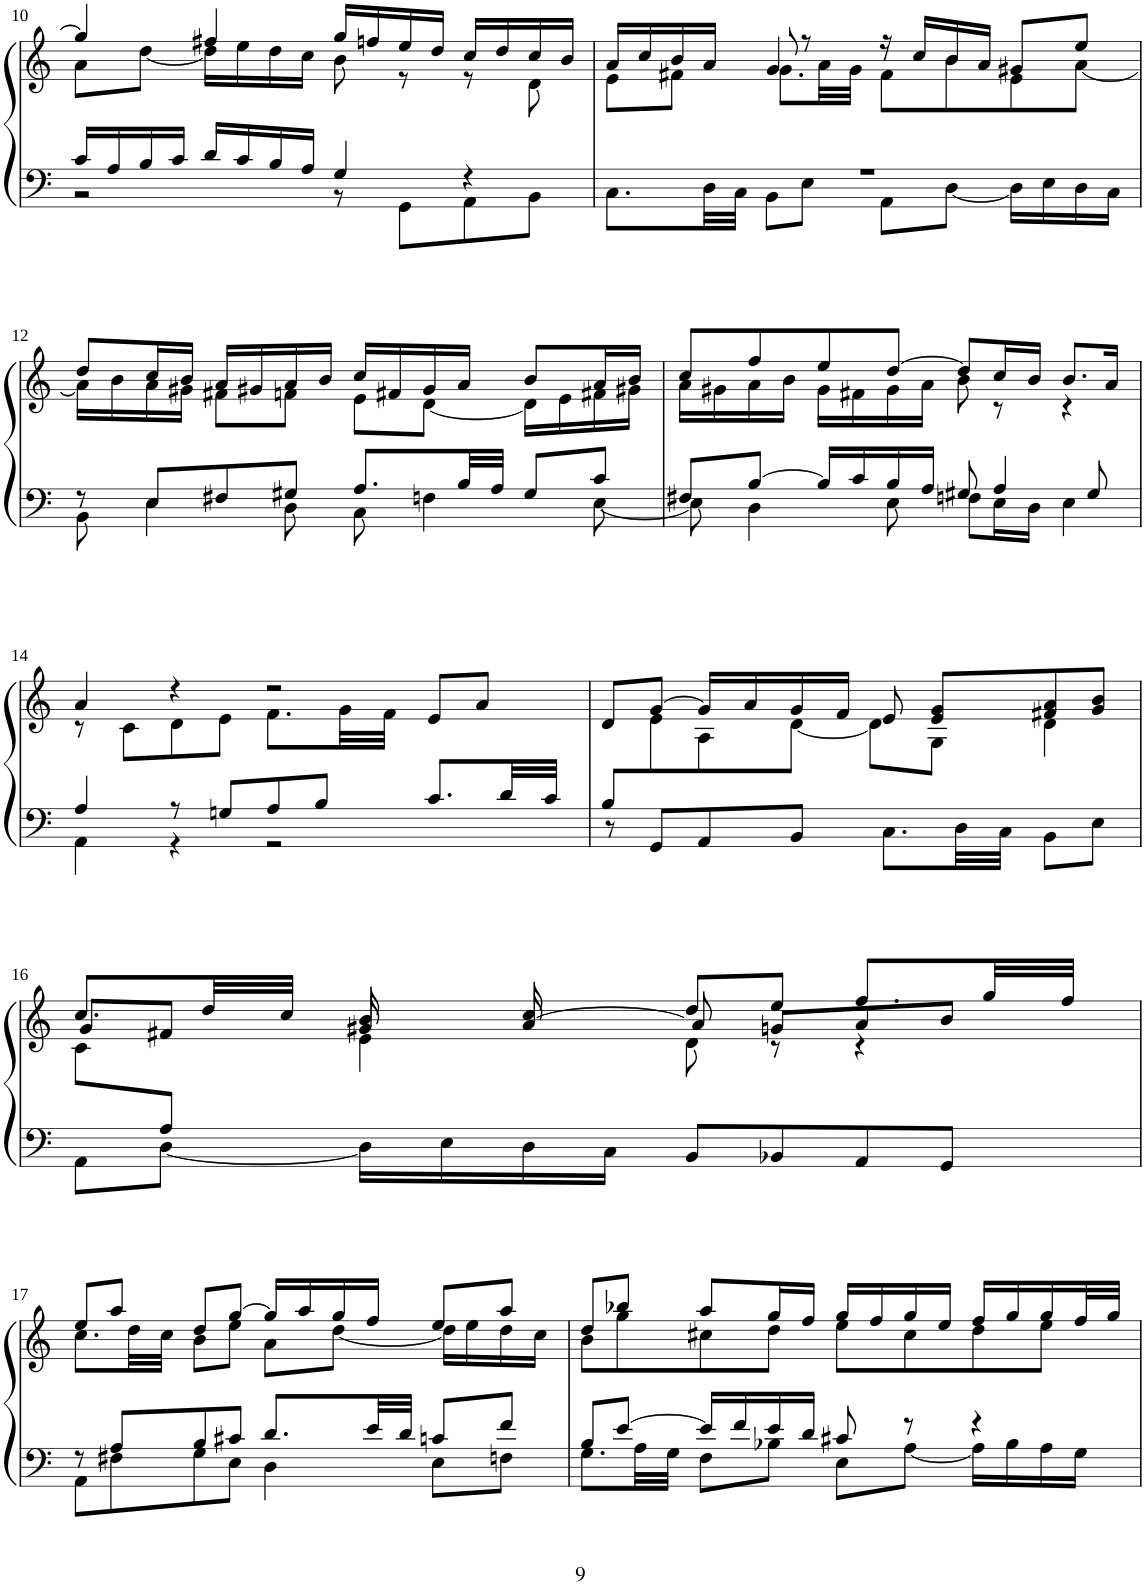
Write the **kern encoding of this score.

**kern	**kern
*part1	*part1
*staff2	*staff1
*I"Piano	*
*I'Pno	*
!!LO:PB:g=z
*clefF4	*clefG2
*k[]	*k[]
*M4/4	*M4/4
*met(c)	*met(c)
=10	=10
*^	*^
16c/LL	2r	4gg/]	8a\L
16A/	.	.	.
16B/	.	.	[8dd\J
16c/JJ	.	.	.
16d/LL	.	4ff#X/	16dd\LL]
16c/	.	.	16ee\
16B/	.	.	16dd\
16A/JJ	.	.	16cc\JJ
4G/	8r	16gg/LL	8b\
.	.	16ffn/	.
.	8GG\L	16ee/	8r
.	.	16dd/JJ	.
4r	8AA\	16cc/LL	8r
.	.	16dd/	.
.	8BB\J	16cc/	8d\
.	.	16b/JJ	.
=11	=11	=11	=11
1r	8.C\L	16a/LL	8e\L
.	.	16cc/	.
.	.	16b/	8f#X\J
.	32D\LL	16a/JJ	.
.	32C\JJJ	.	.
.	8BB\L	8g/	8.g\L
.	8E\J	8r	.
.	.	.	32a\LL
.	.	.	32g\JJJ
.	8AA\L	16r	8f#\L
.	.	16cc/LL	.
.	[8D\J	16b/	8b\
.	.	16a/JJ	.
.	16D\LL]	8g#X/L	8e\
.	16E\	.	.
.	16D\	8ee/J	[8a\J
.	16C\JJ	.	.
!!LO:LB:g=z	!!
=12	=12	=12	=12
8r	8BB\	8dd/L	16a\LL]
.	.	.	16b\
8E/L	4E\	16cc/L	16a\
.	.	16b/JJ	16g#X\JJ
8F#X/	.	16a/LL	8f#X\L
.	.	16g#X/	.
8G#X/J	8D\	16a/	8fn\J
.	.	16b/JJ	.
8.A/L	8C\	16cc/LL	8e\L
.	.	16f#X/	.
.	4Fn\	16g#/	[8d\J
32B/LL	.	16a/JJ	.
32A/JJJ	.	.	.
8G#/L	.	8b/L	16d\LL]
.	.	.	16e\
8c/J	[8E\	16a/L	16f#X\
.	.	16b/JJ	16g#X\JJ
=13	=13	=13	=13
8F#X/L	8E\]	8cc/L	16a\LL
.	.	.	16g#X\
[8B/J	4D\	8ff/	16a\
.	.	.	16b\JJ
16B/LL]	.	8ee/	16g#\LL
16c/	.	.	16f#X\
16B/	8E\	[8dd/J	16g#\
16A/JJ	.	.	16a\JJ
8G#X/	8Fn\L	8dd/L]	8b\
4A/	16E\L	16cc/L	8r
.	16D\JJ	16b/JJ	.
.	4E\	8.b/L	4r
8G#/	.	.	.
.	.	16a/Jk	.
!!LO:LB:g=z	!!
=14	=14	=14	=14
4A/	4AA\	4a/	8r
.	.	.	8c\L
8r	4r	4r	8d\
8Gn/L	.	.	8e\J
8A/	2r	2r	8.f\L
8B/J	.	.	.
.	.	.	32g\LL
.	.	.	32f\JJJ
8.c/L	.	.	8e/L
.	.	.	8a/J
32d/LL	.	.	.
32c/JJJ	.	.	.
=15	=15	=15	=15
8B/L	8r	8d/L	8ryy
2..ryy	8GG/L	[8g/J	8e\
.	8AA/	16g/LL]	8A\
.	.	16a/	.
.	8BB/J	16g/	[8d\J
.	.	16f/JJ	.
.	8.C\L	8e/	8d\L]
.	.	8e/ 8g/L	8G\J
.	32D\LL	.	.
.	32C\JJJ	.	.
.	8BB\L	8f#X/ 8a/	4d\
.	8E\J	8g/ 8b/J	.
!!LO:LB:g=z
=16	=16	=16	=16
*	*	*^	*^
8AA\L	8ryy	4ryy	8.cc/L	8g/L	8c\L
[8D\J	8A/J	.	.	8f#X/J	2..ryy
.	.	.	32dd/LL	.	.
.	.	.	32cc/JJJ	.	.
16D\LL]	4ryy	8g#X/	8b/	4e\	.
16E\	.	.	.	.	.
16D\	.	[8a/	8cc/	.	.
16C\JJ	.	.	.	.	.
8BB/L	2ryy	8a/]	8dd/L	8d\	.
8BB-X/	.	8gn/L	8ee/J	8r	.
8AA/	.	8a/	8.ff/L	4r	.
8GG/J	.	8b/J	.	.	.
.	.	.	32gg/LL	.	.
.	.	.	32ff/JJJ	.	.
*	*	*	*v	*v	*v
!!LO:LB:g=z
=17	=17	=17	=17
8r	8AA\L	8ee/L	8.cc\L
8A/L	8F#X\	8aa/J	.
.	.	.	32dd\LL
.	.	.	32cc\JJJ
8B/	8G\	8dd/L	8b\L
8c#X/J	8E\J	[8gg/J	8ee\J
8.d/L	4D\	16gg/LL]	8a\L
.	.	16aa/	.
.	.	16gg/	[8dd\J
32e/LL	.	16ff/JJ	.
32d/JJJ	.	.	.
8cn/L	8E\L	8ee/L	16dd\LL]
.	.	.	16ee\
8f/J	8Fn\J	8aa/J	16dd\
.	.	.	16cc\JJ
=18	=18	=18	=18
8B/L	8.G\L	8dd/L	8b\L
[8e/J	.	8bb-X/J	8gg\
.	32A\LL	.	.
.	32G\JJJ	.	.
16e/LL]	8F\L	8aa/L	8cc#X\
16f/	.	.	.
16e/	8B-X\J	16gg/L	8dd\J
16d/JJ	.	16ff/JJ	.
8c#X/	8E\L	16gg/LL	8ee\L
.	.	16ff/	.
8r	[8A\J	16gg/	8cc#\
.	.	16ee/JJ	.
4r	16A\LL]	16ff/LL	8dd\
.	16B-\	16gg/	.
.	16A\	16gg/	8ee\J
.	16G\JJ	32ff/L	.
.	.	32gg/JJJ	.
*v	*v	*	*
*	*v	*v
=	=
*-	*-
